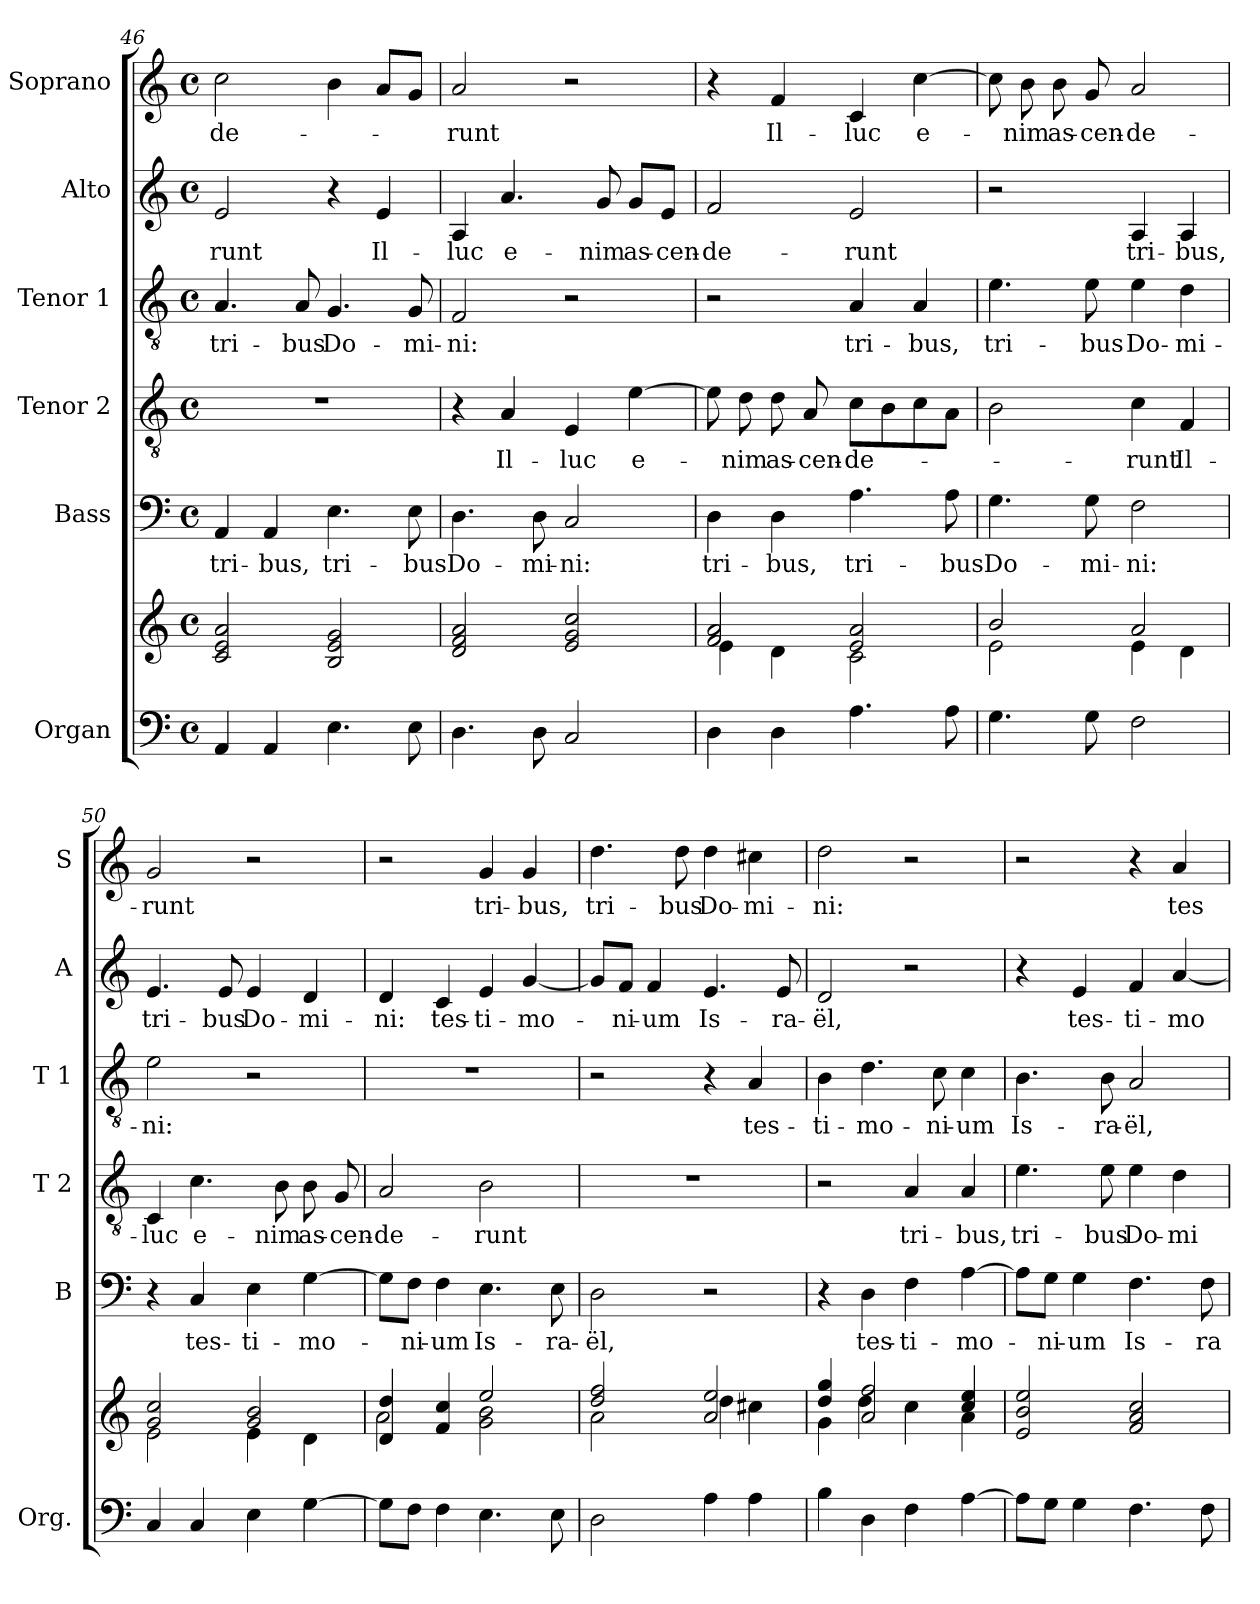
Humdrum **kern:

**kern	**kern	**kern	**text	**kern	**text	**kern	**text	**kern	**text	**kern	**text
*part6	*part6	*part5	*part5	*part4	*part4	*part3	*part3	*part2	*part2	*part1	*part1
*staff7	*staff6	*staff5	*staff5	*staff4	*staff4	*staff3	*staff3	*staff2	*staff2	*staff1	*staff1
*I"Organ	*	*I"Bass	*	*I"Tenor 2	*	*I"Tenor 1	*	*I"Alto	*	*I"Soprano	*
*I'Org.	*	*I'B	*	*I'T 2	*	*I'T 1	*	*I'A	*	*I'S	*
!!LO:LB:g=z
*clefF4	*clefG2	*clefF4	*	*clefGv2	*	*clefGv2	*	*clefG2	*	*clefG2	*
*k[]	*k[]	*k[]	*	*k[]	*	*k[]	*	*k[]	*	*k[]	*
*C:	*C:	*C:	*	*C:	*	*C:	*	*C:	*	*C:	*
*M4/4	*M4/4	*M4/4	*	*M4/4	*	*M4/4	*	*M4/4	*	*M4/4	*
*met(c)	*met(c)	*met(c)	*	*met(c)	*	*met(c)	*	*met(c)	*	*met(c)	*
=46	=46	=46	=46	=46	=46	=46	=46	=46	=46	=46	=46
!	!	!	!LO:LY:b	!	!	!	!LO:LY:b	!	!LO:LY:b	!	!LO:LY:b
4AA/	2c!/ 2e!/ 2a!/	4AA/	tri-	1r	.	4.A/	tri-	2e/	-runt	2cc\	-de-
!	!	!	!LO:LY:b	!	!	!	!	!	!	!	!
4AA/	.	4AA/	-bus,	.	.	.	.	.	.	.	.
!	!	!	!	!	!	!	!LO:LY:b	!	!	!	!
.	.	.	.	.	.	8A/	-bus	.	.	.	.
!	!	!	!LO:LY:b	!	!	!	!LO:LY:b	!	!	!	!
4.E\	2B!/ 2e!/ 2g!/	4.E\	tri-	.	.	4.G/	Do-	4r	.	4b\	.
!	!	!	!	!	!	!	!	!	!LO:LY:b	!	!
.	.	.	.	.	.	.	.	4e/	Il-	8a/L	.
!	!	!	!LO:LY:b	!	!	!	!LO:LY:b	!	!	!	!
8E\	.	8E\	-bus	.	.	8G/	-mi-	.	.	8g/J	.
=47	=47	=47	=47	=47	=47	=47	=47	=47	=47	=47	=47
!	!	!	!LO:LY:b	!	!	!	!LO:LY:b	!	!LO:LY:b	!	!LO:LY:b
4.D\	2d!/ 2f!/ 2a!/	4.D\	Do-	4r	.	2F/	-ni:	4A/	-luc	2a/	-runt
!	!	!	!	!	!LO:LY:b	!	!	!	!LO:LY:b	!	!
.	.	.	.	4A/	Il-	.	.	4.a/	e-	.	.
!	!	!	!LO:LY:b	!	!	!	!	!	!	!	!
8D\	.	8D\	-mi-	.	.	.	.	.	.	.	.
!	!	!	!LO:LY:b	!	!LO:LY:b	!	!	!	!	!	!
2C/	2e!/ 2g!/ 2cc!/	2C/	-ni:	4E/	-luc	2r	.	.	.	2r	.
!	!	!	!	!	!	!	!	!	!LO:LY:b	!	!
.	.	.	.	.	.	.	.	8g/	-nim	.	.
!	!	!	!	!	!LO:LY:b	!	!	!	!LO:LY:b	!	!
.	.	.	.	[4e\	e-	.	.	8g/L	as-	.	.
!	!	!	!	!	!	!	!	!	!LO:LY:b	!	!
.	.	.	.	.	.	.	.	8e/J	-cen-	.	.
=48	=48	=48	=48	=48	=48	=48	=48	=48	=48	=48	=48
*	*^	*	*	*	*	*	*	*	*	*	*
!	!	!	!	!LO:LY:b	!	!	!	!	!	!LO:LY:b	!	!
4D\	2f!/ 2a!/	4e!\	4D\	tri-	8e\]	.	2r	.	2f/	-de-	4r	.
!	!	!	!	!	!	!LO:LY:b	!	!	!	!	!	!
.	.	.	.	.	8d\	-nim	.	.	.	.	.	.
!	!	!	!	!LO:LY:b	!	!LO:LY:b	!	!	!	!	!	!LO:LY:b
4D\	.	4d!\	4D\	-bus,	8d\	as-	.	.	.	.	4f/	Il-
!	!	!	!	!	!	!LO:LY:b	!	!	!	!	!	!
.	.	.	.	.	8A/	-cen-	.	.	.	.	.	.
!	!	!	!	!LO:LY:b	!	!LO:LY:b	!	!LO:LY:b	!	!LO:LY:b	!	!LO:LY:b
4.A\	2e!/ 2a!/	2c!\	4.A\	tri-	8c\L	-de-	4A/	tri-	2e/	-runt	4c/	-luc
.	.	.	.	.	8B\	.	.	.	.	.	.	.
!	!	!	!	!	!	!	!	!LO:LY:b	!	!	!	!LO:LY:b
.	.	.	.	.	8c\	.	4A/	-bus,	.	.	[4cc\	e-
!	!	!	!	!LO:LY:b	!	!	!	!	!	!	!	!
8A\	.	.	8A\	-bus	8A\J	.	.	.	.	.	.	.
=49	=49	=49	=49	=49	=49	=49	=49	=49	=49	=49	=49	=49
!	!	!	!	!LO:LY:b	!	!	!	!LO:LY:b	!	!	!	!
4.G\	2b!/	2e!\	4.G\	Do-	2B\	.	4.e\	tri-	2r	.	8cc\]	.
!	!	!	!	!	!	!	!	!	!	!	!	!LO:LY:b
.	.	.	.	.	.	.	.	.	.	.	8b\	-nim
!	!	!	!	!	!	!	!	!	!	!	!	!LO:LY:b
.	.	.	.	.	.	.	.	.	.	.	8b\	as-
!	!	!	!	!LO:LY:b	!	!	!	!LO:LY:b	!	!	!	!LO:LY:b
8G\	.	.	8G\	-mi-	.	.	8e\	-bus	.	.	8g/	-cen-
!	!	!	!	!LO:LY:b	!	!LO:LY:b	!	!LO:LY:b	!	!LO:LY:b	!	!LO:LY:b
2F\	2a!/	4e!\	2F\	-ni:	4c\	-runt	4e\	Do-	4A/	tri-	2a/	-de-
!	!	!	!	!	!	!LO:LY:b	!	!LO:LY:b	!	!LO:LY:b	!	!
.	.	4d!\	.	.	4F/	Il-	4d\	-mi-	4A/	-bus,	.	.
=50	=50	=50	=50	=50	=50	=50	=50	=50	=50	=50	=50	=50
!	!	!	!	!	!	!LO:LY:b	!	!LO:LY:b	!	!LO:LY:b	!	!LO:LY:b
4C/	2g!/ 2cc!/	2e!\	4r	.	4C/	-luc	2e\	-ni:	4.e/	tri-	2g/	-runt
!	!	!	!	!LO:LY:b	!	!LO:LY:b	!	!	!	!	!	!
4C/	.	.	4C/	tes-	4.c\	e-	.	.	.	.	.	.
!	!	!	!	!	!	!	!	!	!	!LO:LY:b	!	!
.	.	.	.	.	.	.	.	.	8e/	-bus	.	.
!	!	!	!	!LO:LY:b	!	!	!	!	!	!LO:LY:b	!	!
4E\	2g!/ 2b!/	4e!\	4E\	-ti-	.	.	2r	.	4e/	Do-	2r	.
!	!	!	!	!	!	!LO:LY:b	!	!	!	!	!	!
.	.	.	.	.	8B\	-nim	.	.	.	.	.	.
!	!	!	!	!LO:LY:b	!	!LO:LY:b	!	!	!	!LO:LY:b	!	!
[4G\	.	4d!\	[4G\	-mo-	8B\	as-	.	.	4d/	-mi-	.	.
!	!	!	!	!	!	!LO:LY:b	!	!	!	!	!	!
.	.	.	.	.	8G/	-cen-	.	.	.	.	.	.
!!LO:PB:g=z
=51	=51	=51	=51	=51	=51	=51	=51	=51	=51	=51	=51	=51
!	!	!	!	!	!	!LO:LY:b	!	!	!	!LO:LY:b	!	!
8G\L]	4d!/ 4dd!/	2a!\	8G\L]	.	2A/	-de-	1r	.	4d/	-ni:	2r	.
!	!	!	!	!LO:LY:b	!	!	!	!	!	!	!	!
8F\J	.	.	8F\J	-ni-	.	.	.	.	.	.	.	.
!	!	!	!	!LO:LY:b	!	!	!	!	!	!LO:LY:b	!	!
4F\	4f!/ 4cc!/	.	4F\	-um	.	.	.	.	4c/	tes-	.	.
!	!	!	!	!LO:LY:b	!	!LO:LY:b	!	!	!	!LO:LY:b	!	!LO:LY:b
4.E\	2ee!/	2g!\ 2b!\	4.E\	Is-	2B\	-runt	.	.	4e/	-ti-	4g/	tri-
!	!	!	!	!	!	!	!	!	!	!LO:LY:b	!	!LO:LY:b
.	.	.	.	.	.	.	.	.	[4g/	-mo-	4g/	-bus,
!	!	!	!	!LO:LY:b	!	!	!	!	!	!	!	!
8E\	.	.	8E\	-ra-	.	.	.	.	.	.	.	.
=52	=52	=52	=52	=52	=52	=52	=52	=52	=52	=52	=52	=52
!	!	!	!	!LO:LY:b	!	!	!	!	!	!	!	!LO:LY:b
2D\	2dd!/ 2ff!/	2a!\	2D\	-ël,	1r	.	2r	.	8g/L]	.	4.dd\	tri-
!	!	!	!	!	!	!	!	!	!	!LO:LY:b	!	!
.	.	.	.	.	.	.	.	.	8f/J	-ni-	.	.
!	!	!	!	!	!	!	!	!	!	!LO:LY:b	!	!
.	.	.	.	.	.	.	.	.	4f/	-um	.	.
!	!	!	!	!	!	!	!	!	!	!	!	!LO:LY:b
.	.	.	.	.	.	.	.	.	.	.	8dd\	-bus
!	!	!	!	!	!	!	!	!	!	!LO:LY:b	!	!LO:LY:b
4A\	2a!/ 2ee!/	4dd!\	2r	.	.	.	4r	.	4.e/	Is-	4dd\	Do-
!	!	!	!	!	!	!	!	!LO:LY:b	!	!	!	!LO:LY:b
4A\	.	4cc#X!\	.	.	.	.	4A/	tes-	.	.	4cc#X\	-mi-
!	!	!	!	!	!	!	!	!	!	!LO:LY:b	!	!
.	.	.	.	.	.	.	.	.	8e/	-ra-	.	.
=53	=53	=53	=53	=53	=53	=53	=53	=53	=53	=53	=53	=53
!	!	!	!	!	!	!	!	!LO:LY:b	!	!LO:LY:b	!	!LO:LY:b
4B\	4dd!/ 4gg!/	4g!\	4r	.	2r	.	4B\	-ti-	2d/	-ël,	2dd\	-ni:
!	!	!	!	!LO:LY:b	!	!	!	!LO:LY:b	!	!	!	!
4D\	2a!/ 2ff!/	4dd!\	4D\	tes-	.	.	4.d\	-mo-	.	.	.	.
!	!	!	!	!LO:LY:b	!	!LO:LY:b	!	!	!	!	!	!
4F\	.	4cc!\	4F\	-ti-	4A/	tri-	.	.	2r	.	2r	.
!	!	!	!	!	!	!	!	!LO:LY:b	!	!	!	!
.	.	.	.	.	.	.	8c\	-ni-	.	.	.	.
!	!	!	!	!LO:LY:b	!	!LO:LY:b	!	!LO:LY:b	!	!	!	!
[4A\	4cc!/ 4ee!/	4a!\	[4A\	-mo-	4A/	-bus,	4c\	-um	.	.	.	.
=54	=54	=54	=54	=54	=54	=54	=54	=54	=54	=54	=54	=54
!	!	!	!	!	!	!LO:LY:b	!	!LO:LY:b	!	!	!	!
*	*v	*v	*	*	*	*	*	*	*	*	*	*
8A\L]	2e!/ 2b!/ 2ee!/	8A\L]	.	4.e\	tri-	4.B\	Is-	4r	.	2r	.
!	!	!	!LO:LY:b	!	!	!	!	!	!	!	!
8G\J	.	8G\J	-ni-	.	.	.	.	.	.	.	.
!	!	!	!LO:LY:b	!	!	!	!	!	!LO:LY:b	!	!
4G\	.	4G\	-um	.	.	.	.	4e/	tes-	.	.
!	!	!	!	!	!LO:LY:b	!	!LO:LY:b	!	!	!	!
.	.	.	.	8e\	-bus	8B\	-ra-	.	.	.	.
!	!	!	!LO:LY:b	!	!LO:LY:b	!	!LO:LY:b	!	!LO:LY:b	!	!
4.F\	2f!/ 2a!/ 2cc!/	4.F\	Is-	4e\	Do-	2A/	-ël,	4f/	-ti-	4r	.
!	!	!	!	!	!LO:LY:b	!	!	!	!LO:LY:b	!	!LO:LY:b
.	.	.	.	4d\	-mi-	.	.	[4a/	-mo-	4a/	tes-
!	!	!	!LO:LY:b	!	!	!	!	!	!	!	!
8F\	.	8F\	-ra-	.	.	.	.	.	.	.	.
=	=	=	=	=	=	=	=	=	=	=	=
*-	*-	*-	*-	*-	*-	*-	*-	*-	*-	*-	*-
